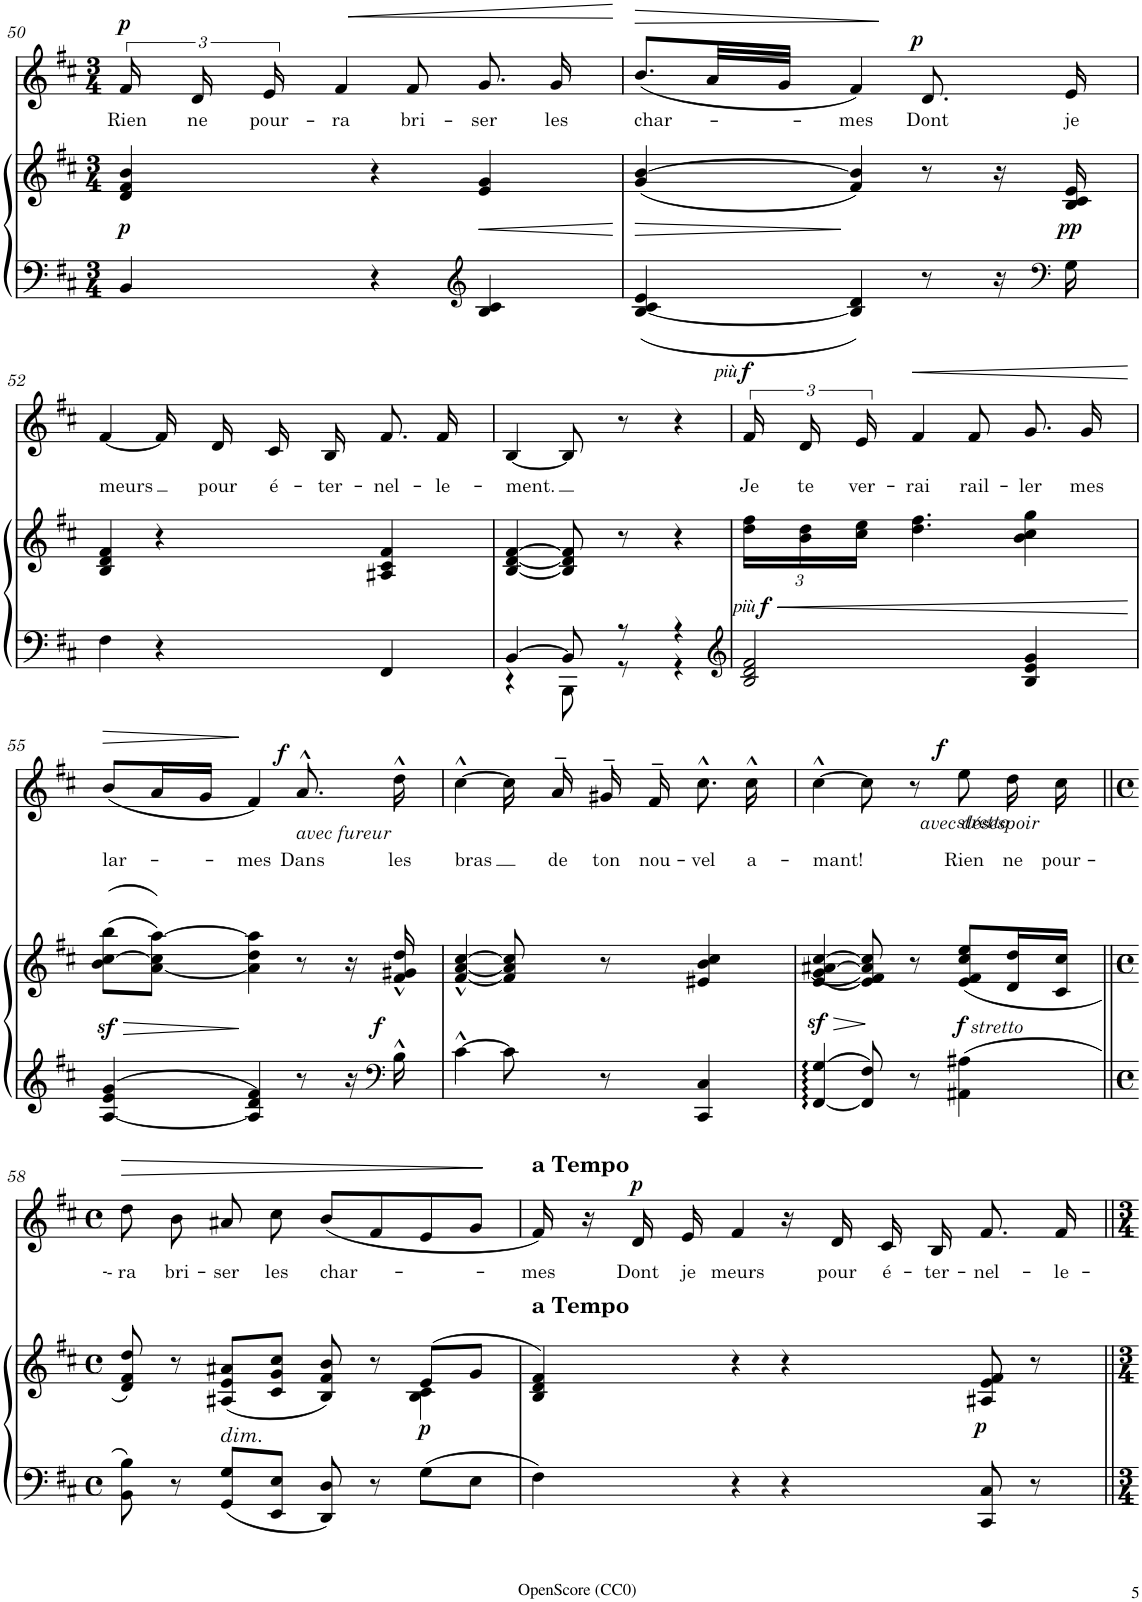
**kern	**kern	**dynam	**kern	**text	**dynam
*part2	*part2	*part2	*part1	*part1	*part1
*staff3	*staff2	*staff2/3	*staff1	*staff1	*staff1
*I"Piano	*	*	*I"Chant Voice	*	*
*I'Pno	*	*	*	*	*
!!LO:PB:g=z
*clefF4	*clefG2	*	*clefG2	*	*
*k[f#c#]	*k[f#c#]	*	*k[f#c#]	*	*
*M3/4	*M3/4	*	*M3/4	*	*
=50	=50	=50	=50	=50	=50
!	!	!LO:DY:b	!	!LO:LY:b	!LO:DY:a
4BB/	4d/ 4f#/ 4b/	p	24f#/	Rien	p
!	!	!	!	!LO:LY:b	!
.	.	.	24d/	ne	.
!	!	!	!	!LO:LY:b	!
.	.	.	24e/	pour-	.
!	!	!	!	!LO:LY:b	!LO:HP:b
.	.	.	4f#/	-ra	<
4r	4r	.	.	.	.
!	!	!	!	!LO:LY:b	!
.	.	.	8f#/	bri-	.
*clefG2	*	*	*	*	*
!	!	!LO:HP:b	!	!LO:LY:b	!
4B/ 4c#/	4e/ 4g/	<	8.g/	-ser	.
!	!	!	!	!LO:LY:b	!
.	.	.	16g/	les	.
.	.	[	.	.	[
=51	=51	=51	=51	=51	=51
!	!	!LO:HP:b	!	!LO:LY:b	!LO:HP:b
[4B/ 4c#/ 4e/	(<4g/ [4b/	>	(8.b/L	char-	>
.	.	.	32a/LL	.	.
.	.	.	32g/JJJ	.	.
!	!	!	!	!LO:LY:b	!
4B/] 4d/	4f#/ 4b/])	]	4f#/)	-mes	]
!	!	!	!	!LO:LY:b	!LO:DY:a
8r	8r	.	8.d/	Dont	p
16r	16r	.	.	.	.
*clefF4	*	*	*	*	*
!	!	!LO:DY:b	!	!LO:LY:b	!
16G\	16B/ 16c#/ 16e/	pp	16e/	je	.
!!LO:LB:g=z
=52	=52	=52	=52	=52	=52
!	!	!	!	!LO:LY:b	!
4F#\	4B/ 4d/ 4f#/	.	[4f#/	meurs	.
4r	4r	.	16f#/]	.	.
!	!	!	!	!LO:LY:b	!
.	.	.	16d/	pour	.
!	!	!	!	!LO:LY:b	!
.	.	.	16c#/	é-	.
!	!	!	!	!LO:LY:b	!
.	.	.	16B/	-ter-	.
!	!	!	!	!LO:LY:b	!
4FF#/	4A#X/ 4c#/ 4f#/	.	8.f#/	-nel-	.
!	!	!	!	!LO:LY:b	!
.	.	.	16f#/	-le-	.
=53	=53	=53	=53	=53	=53
*^	*	*	*	*	*
!	!	!	!	!	!LO:LY:b	!
[4BB/	4r	[4B/ [4d/ [4f#/	.	[4B/	-ment.	.
8BB/]	8BBB\	8B/] 8d/] 8f#/]	.	8B/]	.	.
8r	8r	8r	.	8r	.	.
4r	4r	4r	.	4r	.	.
*v	*v	*	*	*	*	*
=54	=54	=54	=54	=54	=54
*clefG2	*	*	*	*	*
*	*Xbrackettup	*	*	*	*
*^	*	*	*	*	*
!	!	!	!LO:HP:b	!	!LO:LY:b	!
!	!	!	!LO:DY:n=1:b	!	!	!
!	!	!	!LO:DY:n=2:b	!	!	!LO:DY:a
!	!	!	!	!	!	!LO:DY:n=1:a
*v	*v	*	*	*	*	*
2B/ 2d/ 2f#/	24dd\ 24ff#\LL	< other-dynamics f	24f#/	Je	other-dynamics f
!	!	!	!	!LO:LY:b	!
.	24b\ 24dd\	.	24d/	te	.
!	!	!	!	!LO:LY:b	!
.	24cc#\ 24ee\JJ	.	24e/	ver-	.
!	!	!	!	!LO:LY:b	!LO:HP:b
.	4.dd\ 4.ff#\	.	4f#/	-rai	<
!	!	!	!	!LO:LY:b	!
.	.	.	8f#/	rail-	.
!	!	!	!	!LO:LY:b	!
4B/ 4e/ 4g/	4b\ 4cc#\ 4gg\	.	8.g/	-ler	.
!	!	!	!	!LO:LY:b	!
.	.	.	16g/	mes	.
.	.	[	.	.	[
!!LO:LB:g=z
=55	=55	=55	=55	=55	=55
!	!	!LO:HP:b	!	!LO:LY:b	!LO:HP:b
[4A/ 4e/ 4g/	((>8b\z< [8cc#\z< 8bb\z<L	>	(8b/L	lar-	>
.	[8a\ 8cc#\] [8aa\J))	.	16a/L	.	.
.	.	.	16g/JJ	.	.
!	!	!	!	!LO:LY:b	!
4A/] 4d/ 4f#/	4a\] 4dd\ 4aa\]	]	4f#/)	-mes	]
!	!	!	!LO:TX:b:i:t=avec fureur	!	!
!	!	!	!	!LO:LY:b	!LO:DY:a
8r	8r	.	8.a^^/	Dans	f
16r	16r	.	.	.	.
*clefF4	*	*	*	*	*
!	!	!LO:DY:b	!	!LO:LY:b	!
16B^^\	16f#/^^ 16g#X/^^ 16dd/^^	f	16dd^^\	les	.
=56	=56	=56	=56	=56	=56
!	!	!	!	!LO:LY:b	!
[4c#^^\	[4f#/^^ [4a/^^ [4cc#/^^	.	[4cc#^^\	bras	.
8c#\]	8f#/] 8a/] 8cc#/]	.	16cc#\]	.	.
!	!	!	!	!LO:LY:b	!
.	.	.	16a~>/	de	.
!	!	!	!	!LO:LY:b	!
8r	8r	.	16g#X~>/	ton	.
!	!	!	!	!LO:LY:b	!
.	.	.	16f#~>/	nou-	.
!	!	!	!	!LO:LY:b	!
4CC#/ 4C#/	4e#X/ 4b/ 4cc#/	.	8.cc#^^\	-vel	.
!	!	!	!	!LO:LY:b	!
.	.	.	16cc#^^\	a-	.
=57	=57	=57	=57	=57	=57
!	!	!LO:HP:b	!	!LO:LY:b	!
[4FF#/ 4G/	(<[4e/z< 4g/z< [>4a#X/z< [4cc#/z<	>	[4cc#^^\	-mant!	.
8FF#/] 8F#/	8e/] 8f#/ 8a#/] 8cc#/])	]	8cc#\]	.	.
8r	8r	.	8r	.	.
!	!	!	!LO:TX:b:i:t=stretto	!	!
!	!	!	!LO:TX:b:i:t=avec désespoir	!	!
!	!LO:TX:b:i:t=stretto	!	!	!	!
!	!	!LO:DY:b	!	!LO:LY:b	!LO:DY:a
4AA#X\ 4A#X\	(8e/ 8f#/ 8cc#/ 8ee/L	f	8ee\	Rien	f
!	!	!	!	!LO:LY:b	!
.	16d/ 16dd/L	.	16dd\	ne	.
!	!	!	!	!LO:LY:b	!
.	16c#/ 16cc#/JJ	.	16cc#\	pour-	.
!!LO:LB:g=z
=58||	=58||	=58||	=58||	=58||	=58||
*M4/4	*M4/4	*	*M4/4	*	*
*met(c)	*met(c)	*	*met(c)	*	*
*	*^	*	*	*	*
!	!	!	!	!	!LO:LY:b	!LO:HP:b
8BB\ 8B\	8d/ 8f#/ 8dd/)	2.ryy	.	8dd\	-- ra	>
!	!	!	!	!	!LO:LY:b	!
8r	8r	.	.	8b\	bri-	.
!	!LO:TX:b:i:t=dim.	!	!	!	!	!
!	!	!	!	!	!LO:LY:b	!
8GG/ 8G/L	(8A#X/ 8e/ 8a#X/L	.	.	8a#X/	-ser	.
!	!	!	!	!	!LO:LY:b	!
8EE/ 8E/J	8c#/ 8g/ 8cc#/J	.	.	8cc#\	les	.
!	!	!	!	!	!LO:LY:b	!
8DD/ 8D/	8B/ 8f#/ 8b/)	.	.	(8b/L	char-	.
8r	8r	.	.	8f#/	.	.
!	!	!	!LO:DY:b	!	!	!
8G\L	(>8e/L	4B\ 4c#\	p	8e/	.	.
8E\J	8g/J	.	.	8g/J	.	.
*	*v	*v	*	*	*	*
.	.	.	.	.	]
=59	=59	=59	=59	=59	=59
!	!	!	!LO:TX:a:B:t=a Tempo	!	!
!	!LO:TX:a:B:t=a Tempo	!	!	!	!
!	!	!	!	!LO:LY:b	!
4F#\	4B/ 4d/ 4f#/)	.	16f#/)	-mes	.
.	.	.	16r	.	.
!	!	!	!	!LO:LY:b	!LO:DY:a
.	.	.	16d/	Dont	p
!	!	!	!	!LO:LY:b	!
.	.	.	16e/	je	.
!	!	!	!	!LO:LY:b	!
4r	4r	.	4f#/	meurs	.
4r	4r	.	16r	.	.
!	!	!	!	!LO:LY:b	!
.	.	.	16d/	pour	.
!	!	!	!	!LO:LY:b	!
.	.	.	16c#/	é-	.
!	!	!	!	!LO:LY:b	!
.	.	.	16B/	-ter-	.
!	!	!LO:DY:b	!	!LO:LY:b	!
8CC#/ 8C#/	8A#X/ 8e/ 8f#/	p	8.f#/	-nel-	.
8r	8r	.	.	.	.
!	!	!	!	!LO:LY:b	!
.	.	.	16f#/	-le-	.
=||	=||	=||	=||	=||	=||
*-	*-	*-	*-	*-	*-
